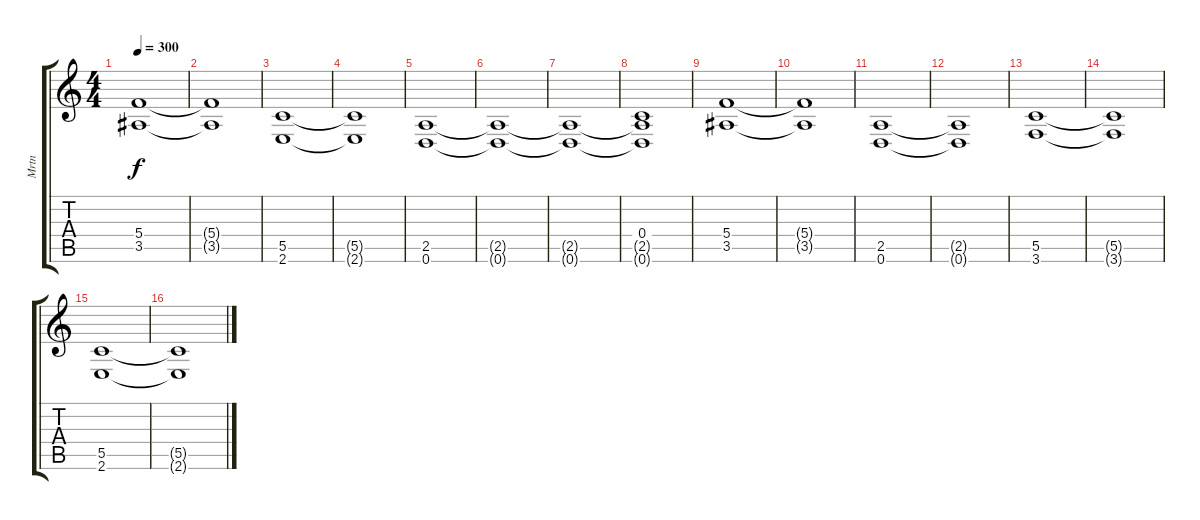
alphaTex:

\track ("Mrtn" "Mrtn") {instrument distortionguitar}
\staff {score tabs}
\tuning (D4 A3 F3 C3 G2 D2) {hide}
\ts (4 4)
\tempo 300
\clef g2
\ks c
(5.4 3.5).1{dy f} |
(5.4{t} 3.5{t}).1 |
(5.5 2.6).1 |
(5.5{t} 2.6{t}).1 |
(2.5 0.6).1 |
(2.5{t} 0.6{t}).1 |
(2.5{t} 0.6{t}).1 |
(0.4 2.5{t} 0.6{t}).1 |
(5.4 3.5).1 |
(5.4{t} 3.5{t}).1 |
(2.5 0.6).1 |
(2.5{t} 0.6{t}).1 |
(5.5 3.6).1 |
(5.5{t} 3.6{t}).1 |
(5.5 2.6).1 |
(5.5{t} 2.6{t}).1
